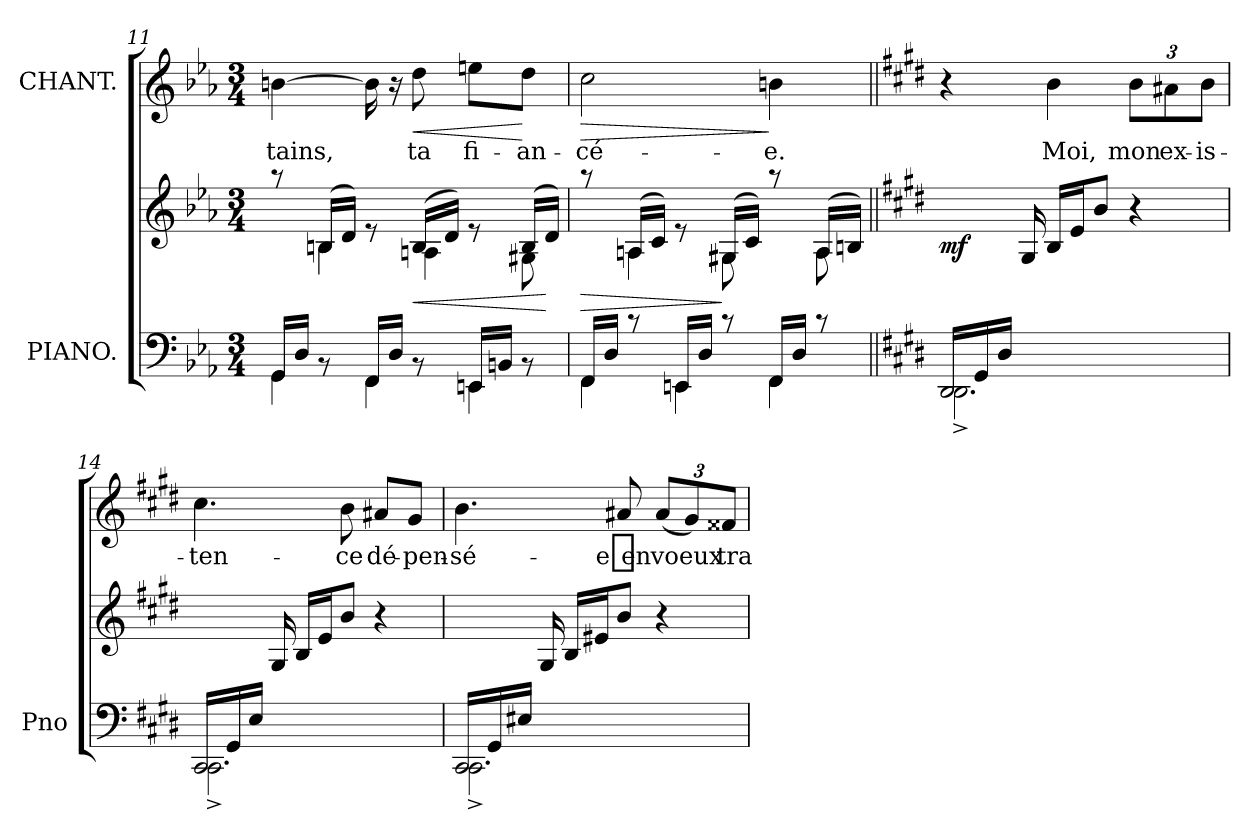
**kern	**kern	**dynam	**kern	**text	**dynam
*part2	*part2	*part2	*part1	*part1	*part1
*staff3	*staff2	*staff2/3	*staff1	*staff1	*staff1
*I"PIANO.	*	*	*I"CHANT.	*	*
*I'Pno	*	*	*	*	*
*clefF4	*clefG2	*	*clefG2	*	*
*k[b-e-a-]	*k[b-e-a-]	*	*k[b-e-a-]	*	*
*E-:	*E-:	*	*E-:	*	*
*M3/4	*M3/4	*	*M3/4	*	*
=11	=11	=11	=11	=11	=11
*^	*^	*	*	*	*
!	!	!	!	!	!	!LO:LY:b	!
16GG/LL	4GG\	8raa	8ryy	.	[4bn\	-tains,	.
16D/JJ	.	.	.	.	.	.	.
8rBB	.	(<16Bn/LL	4B\	.	.	.	.
.	.	16d/JJ)	.	.	.	.	.
*	*	*	*	*	*MM66	*	*
16FF/LL	4FF\	8re	.	.	16b\]	.	.
16D/JJ	.	.	.	.	16r	.	.
!	!	!	!	!LO:HP:b	!	!LO:LY:b	!LO:HP:b
8rBB	.	(<16B/LL	4An\	<	8dd\	ta	<
.	.	16d/JJ)	.	.	.	.	.
!	!	!	!	!	!	!LO:LY:b	!
16EEn/LL	4EE\	8re	.	.	8een\L	fi-	.
16BBn/JJ	.	.	.	.	.	.	.
!	!	!	!	!	!	!LO:LY:b	!
8rBB	.	(<16B/LL	8G#X\	.	8dd\J	-an-	[
.	.	16d/JJ)	.	[	.	.	.
!!LO:LB:g=z
=12	=12	=12	=12	=12	=12	=12	=12
!	!	!	!	!LO:HP:b	!	!LO:LY:b	!LO:HP:b
16FF/LL	4FF\	8raa	8ryy	>	2cc\	-cé-	>
16D/JJ	.	.	.	.	.	.	.
8rc	.	(<16An/LL	4A\	.	.	.	.
.	.	16c/JJ)	.	.	.	.	.
16EEn/LL	4EE\	8re	.	.	.	.	.
16D/JJ	.	.	.	.	.	.	.
8rc	.	(<16G#X/LL	8G#\	]	.	.	.
.	.	16c/JJ)	.	.	.	.	.
!	!	!	!	!	!	!LO:LY:b	!
16FF/LL	4FF\	8raa	8ryy	.	4bn\	-e.	]
16D/JJ	.	.	.	.	.	.	.
8rc	.	(<16A/LL	8A\	.	.	.	.
.	.	16Bn/JJ)	.	.	.	.	.
*	*	*v	*v	*	*	*	*
=13||	=13||	=13||	=13||	=13||	=13||	=13||
*k[f#c#g#d#]	*	*k[f#c#g#d#]	*	*k[f#c#g#d#]	*	*
*E:	*	*E:	*	*E:	*	*
!LO:N:head=open	!	!	!LO:DY:b	!	!	!
16DD#/LL	2.DD#^<\	8.ryy	mf	4r	.	.
16GG#/	.	.	.	.	.	.
16D#/JJ	.	.	.	.	.	.
16ryy	.	16G#/	.	.	.	.
!	!	!	!	!	!LO:LY:b	!
4.ryy	.	16B/LL	.	4b\	Moi,	.
.	.	16e/J	.	.	.	.
.	.	8b/J	.	.	.	.
!	!	!	!	!	!LO:LY:b	!
.	.	4r	.	12b\L	mon	.
!	!	!	!	!	!LO:LY:b	!
.	.	.	.	12a#X\	ex-	.
8ryy	.	.	.	.	.	.
!	!	!	!	!	!LO:LY:b	!
.	.	.	.	12b\J	-is-	.
=14	=14	=14	=14	=14	=14	=14
!LO:N:head=open	!	!	!	!	!LO:LY:b	!
16CC#/LL	2.CC#^<\	8.ryy	.	4.cc#\	-ten-	.
16GG#/	.	.	.	.	.	.
16E/JJ	.	.	.	.	.	.
16ryy	.	16G#/	.	.	.	.
4.ryy	.	16B/LL	.	.	.	.
.	.	16e/J	.	.	.	.
!	!	!	!	!	!LO:LY:b	!
.	.	8b/J	.	8b\	-ce	.
!	!	!	!	!	!LO:LY:b	!
.	.	4r	.	8a#X/L	dé-	.
!	!	!	!	!	!LO:LY:b	!
8ryy	.	.	.	8g#/J	-pen-	.
!!LO:LB:g=z
=15	=15	=15	=15	=15	=15	=15
!LO:N:head=open	!	!	!	!	!LO:LY:b	!
16CC#/LL	2.CC#^<\	8.ryy	.	4.b\	-sé-	.
16GG#/	.	.	.	.	.	.
16E#X/JJ	.	.	.	.	.	.
16ryy	.	16G#/	.	.	.	.
4.ryy	.	16B/LL	.	.	.	.
.	.	16e#X/J	.	.	.	.
!	!	!	!	!	!LO:LY:b	!
.	.	8b/J	.	8a#X/	-e en	.
*	*	*	*	*Xbrackettup	*	*
!	!	!	!	!	!LO:LY:b	!
.	.	4r	.	(<12a#/L	voeux	.
.	.	.	.	12g#/)	.	.
8ryy	.	.	.	.	.	.
!	!	!	!	!	!LO:LY:b	!
.	.	.	.	12f##X/J	tra-	.
*v	*v	*	*	*	*	*
=	=	=	=	=	=
*-	*-	*-	*-	*-	*-
